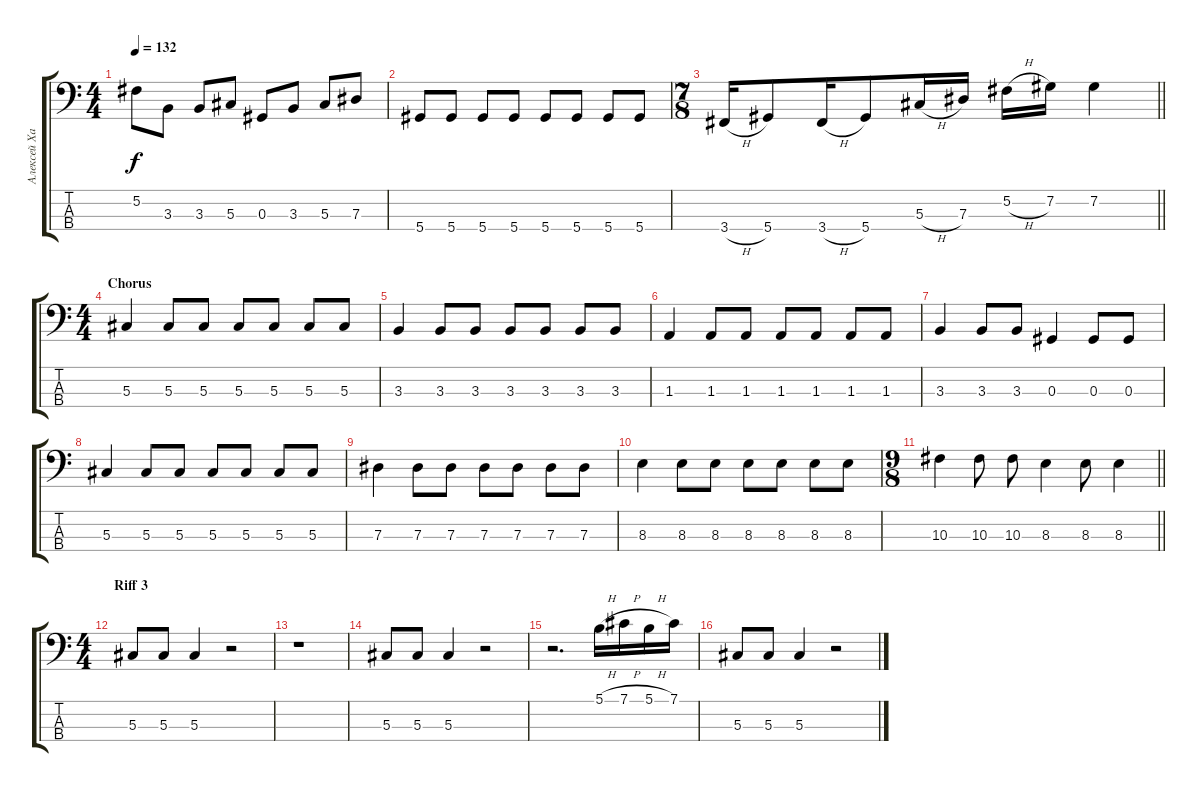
\track ("Алексей Харьков" "Алексей Ха") {instrument electricbassfinger}
\staff {score tabs}
\tuning (Gb2 Db2 Ab1 Eb1) {hide}
\ts (4 4)
\tempo 132
\clef f4
\ks c
5.2{t}.8{dy f} 3.3.8 3.3.8 5.3.8 0.3.8 3.3.8 5.3.8 7.3.8 |
5.4.8 5.4.8 5.4.8 5.4.8 5.4.8 5.4.8 5.4.8 5.4.8 |
\ts (7 8)
\barLineRight lightlight
3.4{h}.16 5.4.8 3.4{h}.16 5.4.8 5.3{h}.16 7.3.16 5.2{h}.16 7.2.16 7.2.4 |
\ts (4 4)
\section ("" "Chorus")
5.3.4 5.3.8 5.3.8 5.3.8 5.3.8 5.3.8 5.3.8 |
3.3.4 3.3.8 3.3.8 3.3.8 3.3.8 3.3.8 3.3.8 |
1.3.4 1.3.8 1.3.8 1.3.8 1.3.8 1.3.8 1.3.8 |
3.3.4 3.3.8 3.3.8 0.3.4 0.3.8 0.3.8 |
5.3.4 5.3.8 5.3.8 5.3.8 5.3.8 5.3.8 5.3.8 |
7.3.4 7.3.8 7.3.8 7.3.8 7.3.8 7.3.8 7.3.8 |
8.3.4 8.3.8 8.3.8 8.3.8 8.3.8 8.3.8 8.3.8 |
\ts (9 8)
\barLineRight lightlight
10.3.4 10.3.8 10.3.8 8.3.4 8.3.8 8.3.4 |
\ts (4 4)
\section ("" "Riff 3")
5.3.8 5.3.8 5.3.4 r.2 |
r.1 |
5.3.8 5.3.8 5.3.4 r.2 |
r.2{d} 5.1{h}.16 7.1{h}.16 5.1{h}.16 7.1.16 |
5.3.8 5.3.8 5.3.4 r.2
